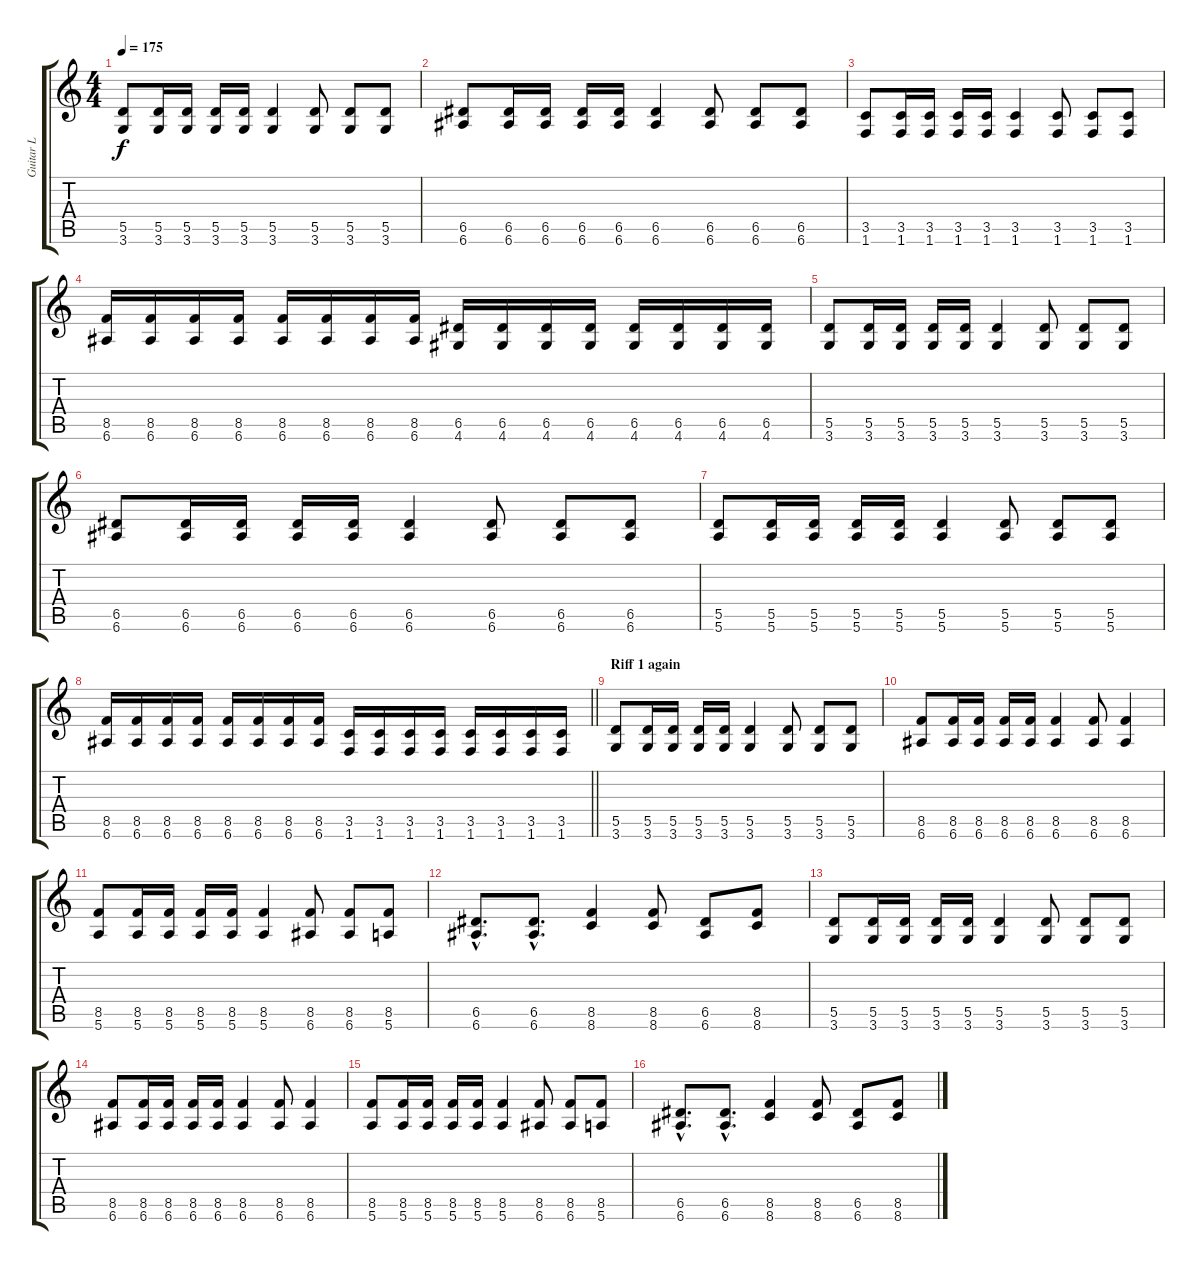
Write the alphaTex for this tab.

\track ("Guitar L" "Guitar L") {instrument distortionguitar}
\staff {score tabs}
\tuning (E4 B3 G3 D3 A2 E2) {hide}
\ts (4 4)
\tempo 175
\clef g2
\ks c
(5.5 3.6).8{dy f} (5.5 3.6).16 (5.5 3.6).16 (5.5 3.6).16 (5.5 3.6).16 (5.5 3.6).4 (5.5 3.6).8 (5.5 3.6).8 (5.5 3.6).8 |
(6.5 6.6).8 (6.5 6.6).16 (6.5 6.6).16 (6.5 6.6).16 (6.5 6.6).16 (6.5 6.6).4 (6.5 6.6).8 (6.5 6.6).8 (6.5 6.6).8 |
(3.5 1.6).8 (3.5 1.6).16 (3.5 1.6).16 (3.5 1.6).16 (3.5 1.6).16 (3.5 1.6).4 (3.5 1.6).8 (3.5 1.6).8 (3.5 1.6).8 |
(8.5 6.6).16 (8.5 6.6).16 (8.5 6.6).16 (8.5 6.6).16 (8.5 6.6).16 (8.5 6.6).16 (8.5 6.6).16 (8.5 6.6).16 (6.5 4.6).16 (6.5 4.6).16 (6.5 4.6).16 (6.5 4.6).16 (6.5 4.6).16 (6.5 4.6).16 (6.5 4.6).16 (6.5 4.6).16 |
(5.5 3.6).8 (5.5 3.6).16 (5.5 3.6).16 (5.5 3.6).16 (5.5 3.6).16 (5.5 3.6).4 (5.5 3.6).8 (5.5 3.6).8 (5.5 3.6).8 |
(6.5 6.6).8 (6.5 6.6).16 (6.5 6.6).16 (6.5 6.6).16 (6.5 6.6).16 (6.5 6.6).4 (6.5 6.6).8 (6.5 6.6).8 (6.5 6.6).8 |
(5.5 5.6).8 (5.5 5.6).16 (5.5 5.6).16 (5.5 5.6).16 (5.5 5.6).16 (5.5 5.6).4 (5.5 5.6).8 (5.5 5.6).8 (5.5 5.6).8 |
\barLineRight lightlight
(8.5 6.6).16 (8.5 6.6).16 (8.5 6.6).16 (8.5 6.6).16 (8.5 6.6).16 (8.5 6.6).16 (8.5 6.6).16 (8.5 6.6).16 (3.5 1.6).16 (3.5 1.6).16 (3.5 1.6).16 (3.5 1.6).16 (3.5 1.6).16 (3.5 1.6).16 (3.5 1.6).16 (3.5 1.6).16 |
\section ("" "Riff 1 again")
(5.5 3.6).8 (5.5 3.6).16 (5.5 3.6).16 (5.5 3.6).16 (5.5 3.6).16 (5.5 3.6).4 (5.5 3.6).8 (5.5 3.6).8 (5.5 3.6).8 |
(8.5 6.6).8 (8.5 6.6).16 (8.5 6.6).16 (8.5 6.6).16 (8.5 6.6).16 (8.5 6.6).4 (8.5 6.6).8 (8.5 6.6).4 |
(8.5 5.6).8 (8.5 5.6).16 (8.5 5.6).16 (8.5 5.6).16 (8.5 5.6).16 (8.5 5.6).4 (8.5 6.6).8 (8.5 6.6).8 (8.5 5.6).8 |
(6.5{hac} 6.6{hac}).8{d} (6.5{hac} 6.6{hac}).8{d} (8.5 8.6).4 (8.5 8.6).8 (6.5 6.6).8 (8.5 8.6).8 |
(5.5 3.6).8 (5.5 3.6).16 (5.5 3.6).16 (5.5 3.6).16 (5.5 3.6).16 (5.5 3.6).4 (5.5 3.6).8 (5.5 3.6).8 (5.5 3.6).8 |
(8.5 6.6).8 (8.5 6.6).16 (8.5 6.6).16 (8.5 6.6).16 (8.5 6.6).16 (8.5 6.6).4 (8.5 6.6).8 (8.5 6.6).4 |
(8.5 5.6).8 (8.5 5.6).16 (8.5 5.6).16 (8.5 5.6).16 (8.5 5.6).16 (8.5 5.6).4 (8.5 6.6).8 (8.5 6.6).8 (8.5 5.6).8 |
(6.5{hac} 6.6{hac}).8{d} (6.5{hac} 6.6{hac}).8{d} (8.5 8.6).4 (8.5 8.6).8 (6.5 6.6).8 (8.5 8.6).8
